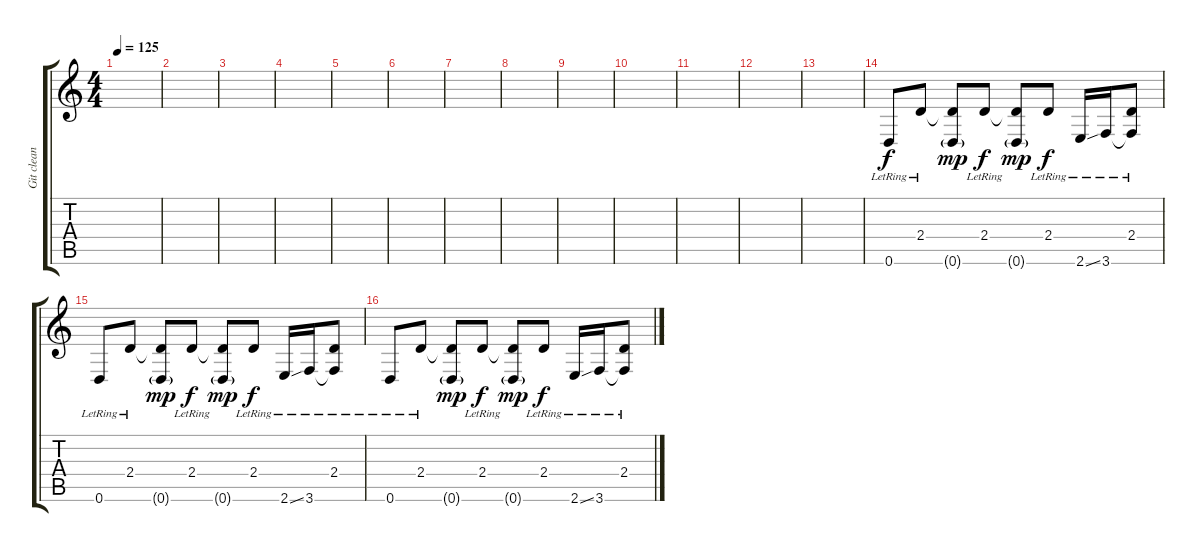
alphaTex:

\track ("Git clean" "Git clean") {instrument acousticguitarsteel}
\staff {score tabs}
\tuning (D4 A3 F3 C3 G2 D2) {hide}
\ts (4 4)
\tempo 125
\clef g2
\ks c
|
|
|
|
|
|
|
|
|
|
|
|
|
0.6{lr}.8 2.4{lr}.8 (2.4{t} 0.6{g}).8{dy mp} 2.4{lr}.8{dy f} (2.4{t} 0.6{g}).8{dy mp} 2.4{lr}.8{dy f} 2.6{ss lr}.16 3.6{lr}.16 (2.4{lr} 3.6{t}).8 |
0.6{lr}.8 2.4{lr}.8 (2.4{t} 0.6{g}).8{dy mp} 2.4{lr}.8{dy f} (2.4{t} 0.6{g}).8{dy mp} 2.4{lr}.8{dy f} 2.6{ss lr}.16 3.6{lr}.16 (2.4{lr} 3.6{t}).8 |
0.6{lr}.8 2.4{lr}.8 (2.4{t} 0.6{g}).8{dy mp} 2.4{lr}.8{dy f} (2.4{t} 0.6{g}).8{dy mp} 2.4{lr}.8{dy f} 2.6{ss lr}.16 3.6{lr}.16 (2.4{lr} 3.6{t}).8
